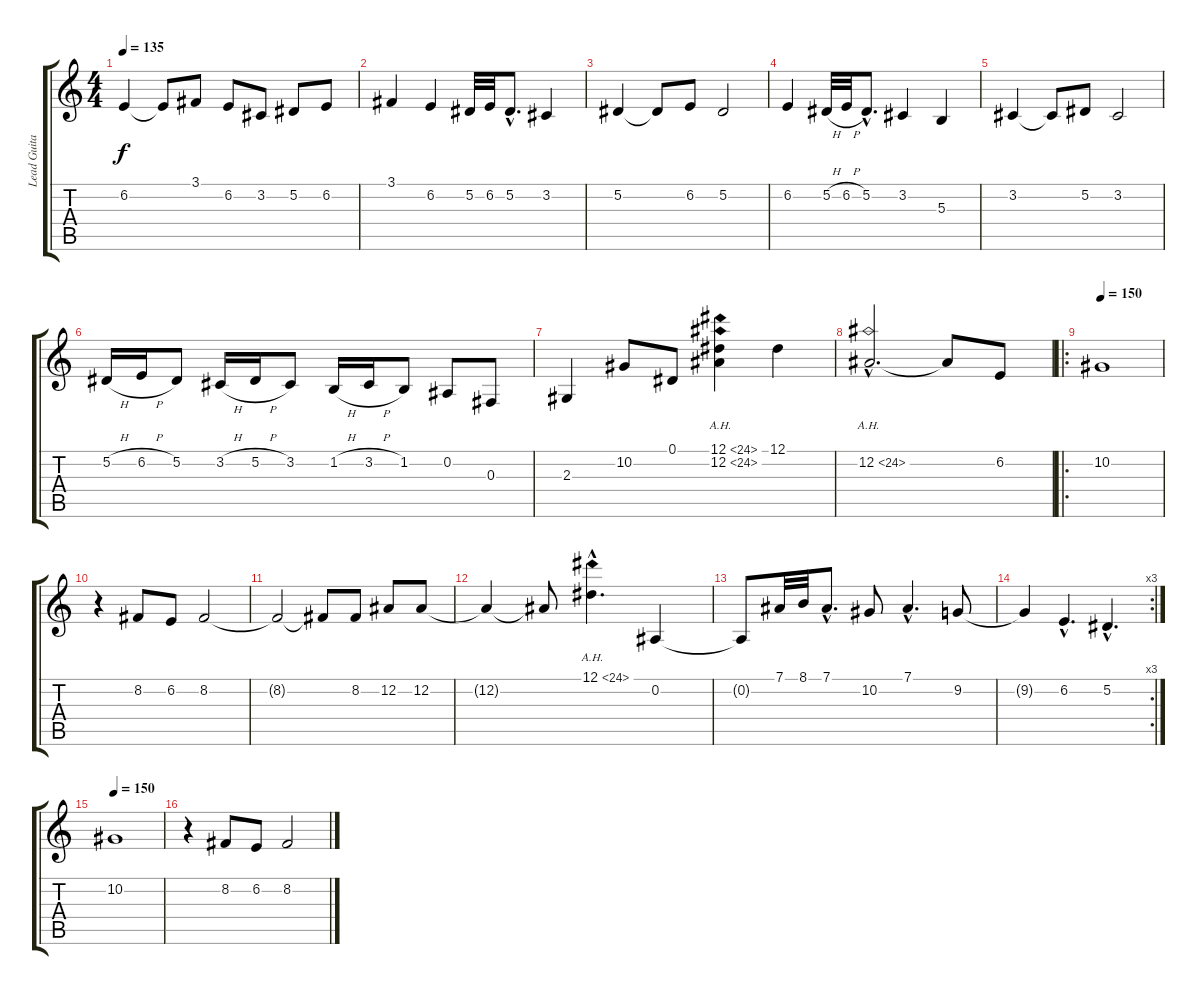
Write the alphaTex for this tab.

\track ("Lead Guitar" "Lead Guita") {instrument electricgrandpiano}
\staff {score tabs}
\tuning (Eb4 Bb3 Gb3 Db3 Ab2 Eb2) {hide}
\ts (4 4)
\tempo 135
\clef g2
\ks c
6.2.4{dy f} 6.2{t}.8 3.1.8 6.2.8 3.2.8 5.2.8 6.2.8 |
3.1.4 6.2.4 5.2.32 6.2.32 5.2{hac}.8{d} 3.2.4 |
5.2.4 5.2{t}.8 6.2.8 5.2.2 |
6.2.4 5.2{h}.32 6.2{h}.32 5.2{hac}.8{d} 3.2.4 5.3.4 |
3.2.4 3.2{t}.8 5.2.8 3.2.2 |
5.2{h}.16 6.2{h}.16 5.2.8 3.2{h}.16 5.2{h}.16 3.2.8 1.2{h}.16 3.2{h}.16 1.2.8 0.2.8 0.3.8 |
2.3.4 10.2.8 0.1.8 (12.1{ah 12} 12.2{ah 12}).4 12.1.4 |
12.2{ah 12 hac}.2{d} 12.2{t}.8 6.2.8 |
\ro
\tempo 150
10.2.1 |
r.4 8.2.8 6.2.8 8.2.2 |
8.2{t}.2 8.2{t}.8 8.2.8 12.2.8 12.2.8 |
12.2{t}.4 12.2{t}.8 12.1{ah 12 hac}.4{d} 0.2.4 |
0.2{t}.8 7.1.32 8.1.32 7.1{hac}.8{d} 10.2.8 7.1{hac}.4{d} 9.2.8 |
\rc 3
9.2{t}.4 6.2{hac}.4{d} 5.2{hac}.4{d} |
\tempo 150
10.2.1 |
r.4 8.2.8 6.2.8 8.2.2
